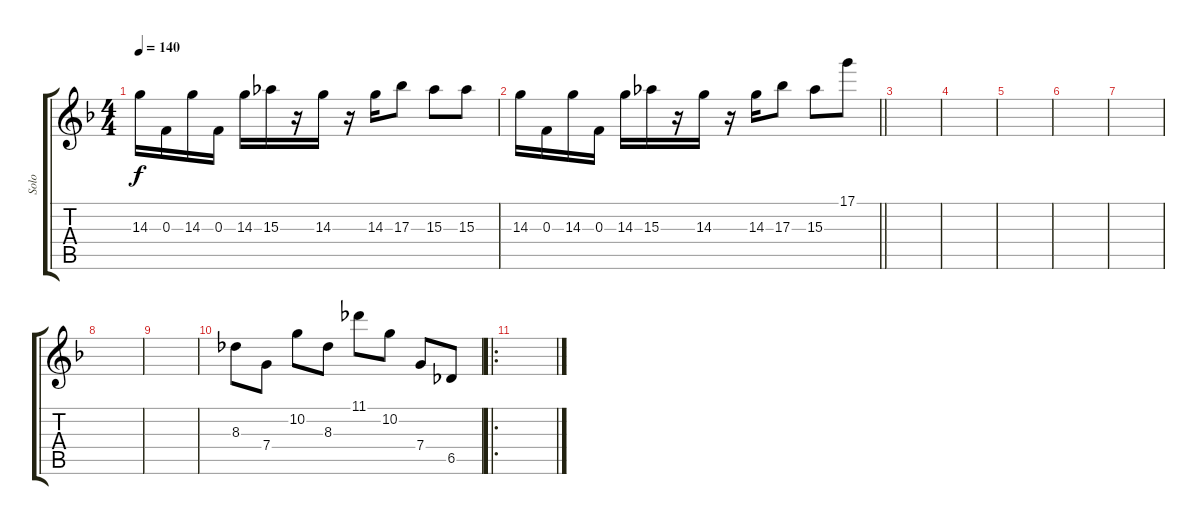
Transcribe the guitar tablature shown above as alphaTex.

\track ("Solo" "Solo") {instrument overdrivenguitar}
\staff {score tabs}
\tuning (D4 A3 F3 C3 G2 D2) {hide}
\ts (4 4)
\tempo 140
\clef g2
\ks dminor
14.3.16{dy f} 0.3.16 14.3.16 0.3.16 14.3.16 15.3.16 r.16 14.3.16 r.16 14.3.16 17.3.8 15.3.8 15.3.8 |
\barLineRight lightlight
14.3.16 0.3.16 14.3.16 0.3.16 14.3.16 15.3.16 r.16 14.3.16 r.16 14.3.16 17.3.8 15.3.8 17.1.8 |
|
|
|
|
|
|
|
8.3.8 7.4.8 10.2.8 8.3.8 11.1.8 10.2.8 7.4.8 6.5.8 |
\ro
